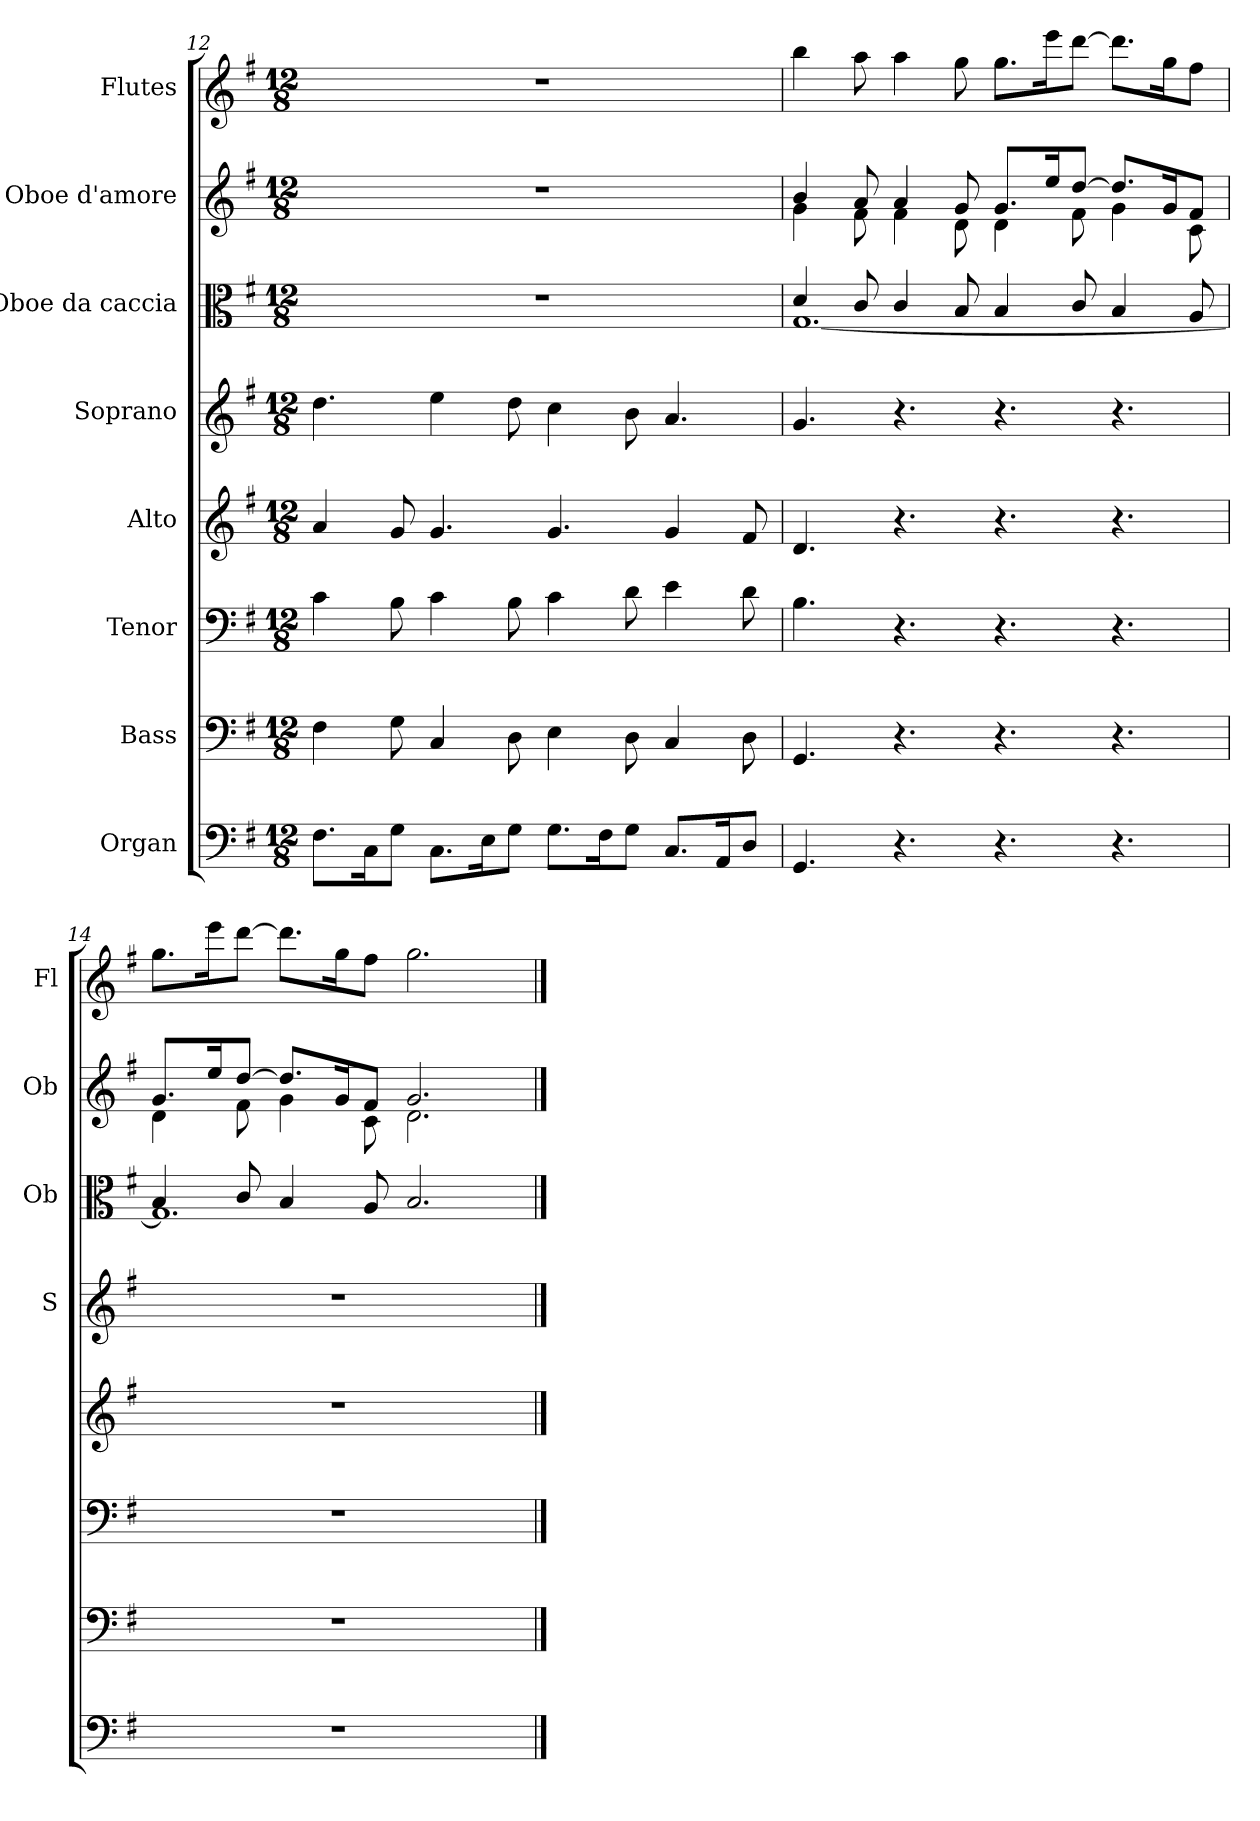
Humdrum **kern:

**kern	**kern	**kern	**kern	**kern	**kern	**kern	**kern
*part8	*part7	*part6	*part5	*part4	*part3	*part2	*part1
*staff8	*staff7	*staff6	*staff5	*staff4	*staff3	*staff2	*staff1
*I"Organ	*I"Bass	*I"Tenor	*I"Alto	*I"Soprano	*I"Oboe da caccia	*I"Oboe d'amore	*I"Flutes
*	*	*	*	*I'S	*I'Ob	*I'Ob	*I'Fl
!!LO:PB:g=z
*clefF4	*clefF4	*clefF4	*clefG2	*clefG2	*clefC3	*clefG2	*clefG2
*k[f#]	*k[f#]	*k[f#]	*k[f#]	*k[f#]	*k[f#]	*k[f#]	*k[f#]
*G:	*G:	*G:	*G:	*G:	*G:	*G:	*G:
*M12/8	*M12/8	*M12/8	*M12/8	*M12/8	*M12/8	*M12/8	*M12/8
=12	=12	=12	=12	=12	=12	=12	=12
!	!	!	!	!	!LO:N:vis=1	!LO:N:vis=1	!LO:N:vis=1
8.F#\L	4F#\	4c\	4a/	4.dd\	1.r	1.r	1.r
16C\k	.	.	.	.	.	.	.
8G\J	8G\	8B\	8g/	.	.	.	.
8.C\L	4C/	4c\	4.g/	4ee\	.	.	.
16E\k	.	.	.	.	.	.	.
8G\J	8D\	8B\	.	8dd\	.	.	.
8.G\L	4E\	4c\	4.g/	4cc\	.	.	.
16F#\k	.	.	.	.	.	.	.
8G\J	8D\	8d\	.	8b\	.	.	.
8.C/L	4C/	4e\	4g/	4.a/	.	.	.
16AA/k	.	.	.	.	.	.	.
8D/J	8D\	8d\	8f#/	.	.	.	.
=13	=13	=13	=13	=13	=13	=13	=13
*	*	*	*	*	*^	*^	*
4.GG/	4.GG/	4.B\	4.d/	4.g/	4d/	[1.G	4b/	4g\	4bb\
.	.	.	.	.	8c/	.	8a/	8f#\	8aa\
4.r	4.r	4.r	4.r	4.r	4c/	.	4a/	4f#\	4aa\
.	.	.	.	.	8B/	.	8g/	8d\	8gg\
4.r	4.r	4.r	4.r	4.r	4B/	.	8.g/L	4d\	8.gg\L
.	.	.	.	.	.	.	16ee/k	.	16eee\k
.	.	.	.	.	8c/	.	[8dd/J	8f#\	[8ddd\J
4.r	4.r	4.r	4.r	4.r	4B/	.	8.dd/L]	4g\	8.ddd\L]
.	.	.	.	.	.	.	16g/k	.	16gg\k
.	.	.	.	.	8A/	.	8f#/J	8c\	8ff#\J
=14	=14	=14	=14	=14	=14	=14	=14	=14	=14
!LO:N:vis=1	!LO:N:vis=1	!LO:N:vis=1	!LO:N:vis=1	!LO:N:vis=1	!	!	!	!	!
1.r	1.r	1.r	1.r	1.r	4B/	1.G]	8.g/L	4d\	8.gg\L
.	.	.	.	.	.	.	16ee/k	.	16eee\k
.	.	.	.	.	8c/	.	[8dd/J	8f#\	[8ddd\J
.	.	.	.	.	4B/	.	8.dd/L]	4g\	8.ddd\L]
.	.	.	.	.	.	.	16g/k	.	16gg\k
.	.	.	.	.	8A/	.	8f#/J	8c\	8ff#\J
.	.	.	.	.	2.B/	.	2.g/	2.d\	2.gg\
*	*	*	*	*	*v	*v	*	*	*
*	*	*	*	*	*	*v	*v	*
==	==	==	==	==	==	==	==
*-	*-	*-	*-	*-	*-	*-	*-
